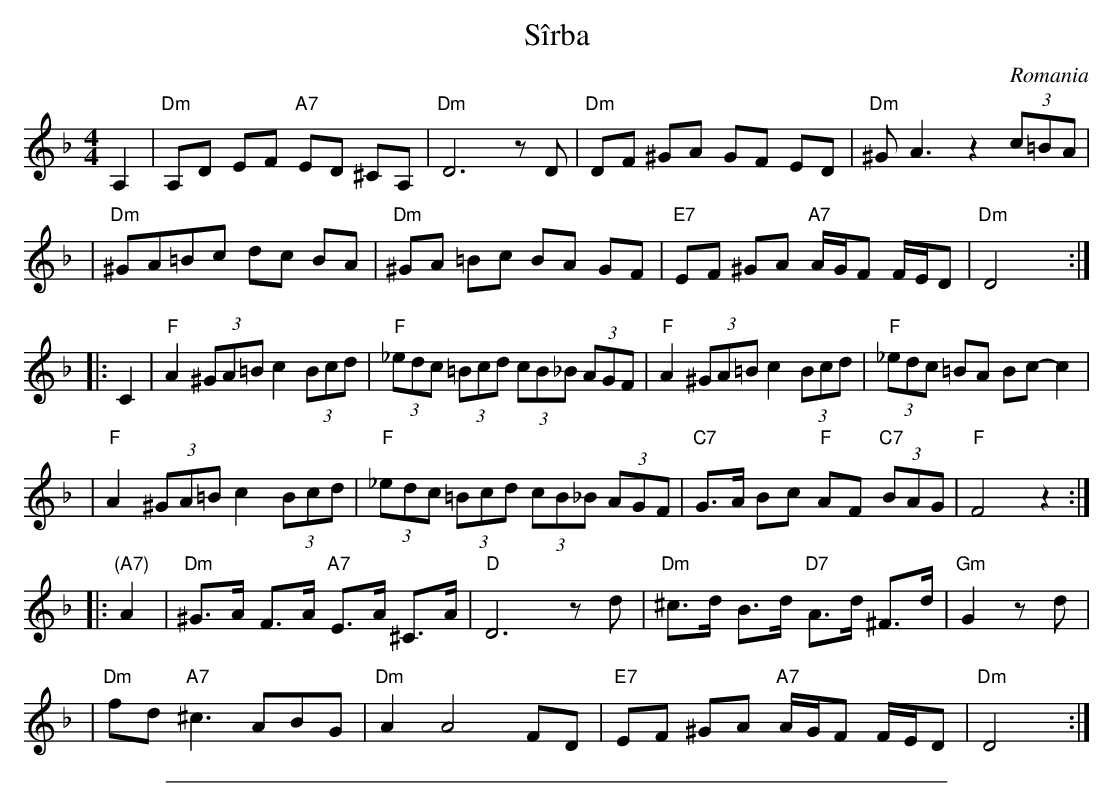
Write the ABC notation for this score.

X:1
T: S\^irba
O: Romania
M: 4/4
L: 1/8
K: Dm
A,2 \
| "Dm"A,D EF "A7"ED ^CA, | "Dm"D6 zD \
| "Dm"DF ^GA GF ED | "Dm"^GA3 z2 (3c=BA |
| "Dm"^GA=Bc dc BA | "Dm"^GA =Bc BA GF \
| "E7"EF ^GA "A7"A/G/F F/E/D | "Dm"D4 y2 :|
|: C2 \
| "F"A2 (3^GA=B c2 (3Bcd | "F"(3_edc (3=Bcd (3cB_B (3AGF \
| "F"A2 (3^GA=B c2 (3Bcd | "F"(3_edc =BA Bc- c2 |
| "F"A2 (3^GA=B c2 (3Bcd | "F"(3_edc (3=Bcd (3cB_B (3AGF \
| "C7"G>A Bc "F"AF "C7"(3BAG | "F"F4 z2 :|
|: "(A7)"A2 \
| "Dm"^G>A F>A "A7"E>A ^C>A | "D"D6 zd \
| "Dm"^c>d B>d "D7"A>d ^F>d | "Gm"G2 zd |
| "Dm"fd "A7"^c3 ABG | "Dm"A2 A4 FD \
| "E7"EF ^GA "A7"A/G/F F/E/D | "Dm"D4 y2 :|
